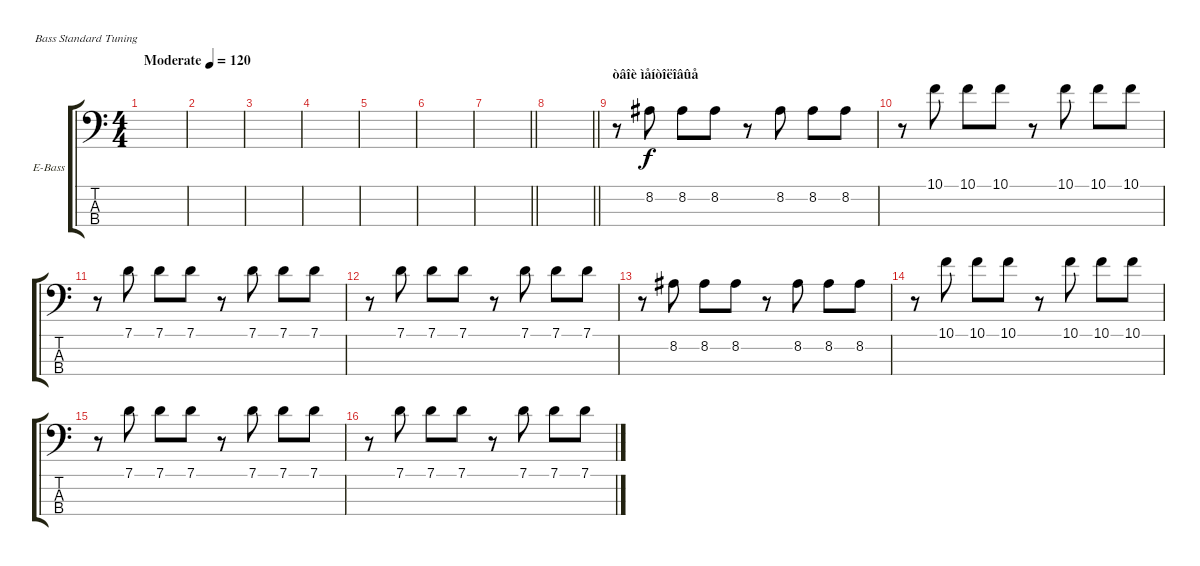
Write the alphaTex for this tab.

\bracketExtendMode groupsimilarinstruments
\firstSystemTrackNameOrientation horizontal
\otherSystemsTrackNameOrientation horizontal
\track ("Äîðîæêà 2" "E-Bass") {instrument electricbassfinger}
\staff {score tabs}
\tuning (G2 D2 A1 E1)
\ts (4 4)
\beaming (8 2 2 2 2)
\tempo (120 "Moderate")
\clef f4
\ks c
|
|
|
|
|
|
\barLineRight lightlight
|
\section ("" "")
\barLineRight lightlight
|
\section ("" "òâîè ìåíòîëîâûå")
r.8 8.2.8 8.2.8 8.2.8 r.8 8.2.8 8.2.8 8.2.8 |
r.8 10.1.8 10.1.8 10.1.8 r.8 10.1.8 10.1.8 10.1.8 |
r.8 7.1.8 7.1.8 7.1.8 r.8 7.1.8 7.1.8 7.1.8 |
r.8 7.1.8 7.1.8 7.1.8 r.8 7.1.8 7.1.8 7.1.8 |
r.8 8.2.8 8.2.8 8.2.8 r.8 8.2.8 8.2.8 8.2.8 |
r.8 10.1.8 10.1.8 10.1.8 r.8 10.1.8 10.1.8 10.1.8 |
r.8 7.1.8 7.1.8 7.1.8 r.8 7.1.8 7.1.8 7.1.8 |
r.8 7.1.8 7.1.8 7.1.8 r.8 7.1.8 7.1.8 7.1.8
